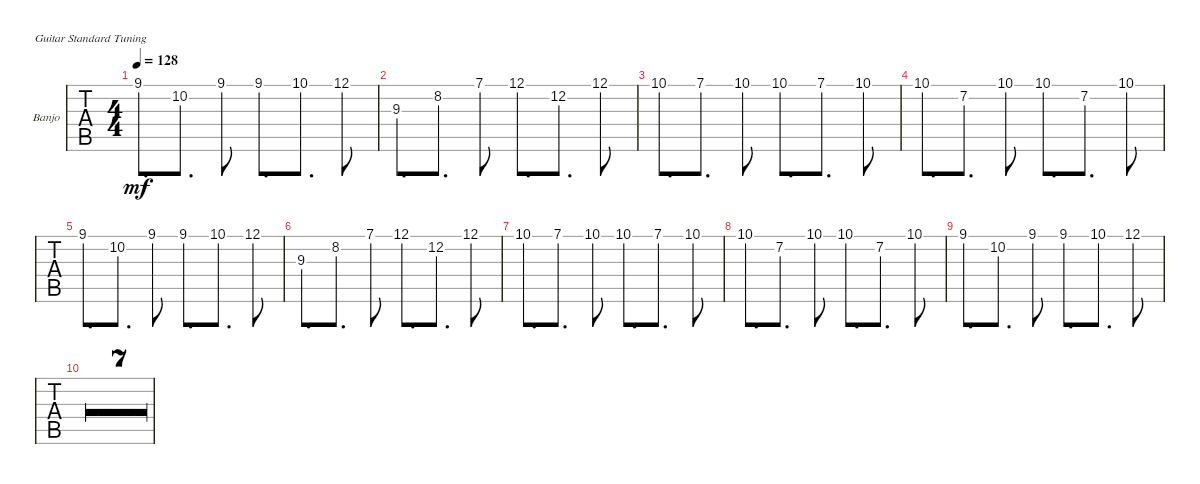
\defaultSystemsLayout 4
\bracketExtendMode nobrackets
\firstSystemTrackNameOrientation horizontal
\otherSystemsTrackNameOrientation horizontal
\track ("Thème banjo" "Banjo") {multiBarRest instrument acousticguitarsteel}
\staff {tabs}
\tuning (E4 B3 G3 D3 A2 E2)
\ts (4 4)
\tempo 128
\clef g2
\ks c
9.1.8{d dy mf} 10.2.8{d} 9.1.8 9.1.8{d} 10.1.8{d} 12.1.8 |
9.3.8{d} 8.2.8{d} 7.1.8 12.1.8{d} 12.2.8{d} 12.1.8 |
10.1.8{d} 7.1.8{d} 10.1.8 10.1.8{d} 7.1.8{d} 10.1.8 |
10.1.8{d} 7.2.8{d} 10.1.8 10.1.8{d} 7.2.8{d} 10.1.8 |
9.1.8{d} 10.2.8{d} 9.1.8 9.1.8{d} 10.1.8{d} 12.1.8 |
9.3.8{d} 8.2.8{d} 7.1.8 12.1.8{d} 12.2.8{d} 12.1.8 |
10.1.8{d} 7.1.8{d} 10.1.8 10.1.8{d} 7.1.8{d} 10.1.8 |
10.1.8{d} 7.2.8{d} 10.1.8 10.1.8{d} 7.2.8{d} 10.1.8 |
9.1.8{d} 10.2.8{d} 9.1.8 9.1.8{d} 10.1.8{d} 12.1.8 |
r.1 |
r.1 |
r.1 |
r.1 |
r.1 |
r.1 |
r.1
